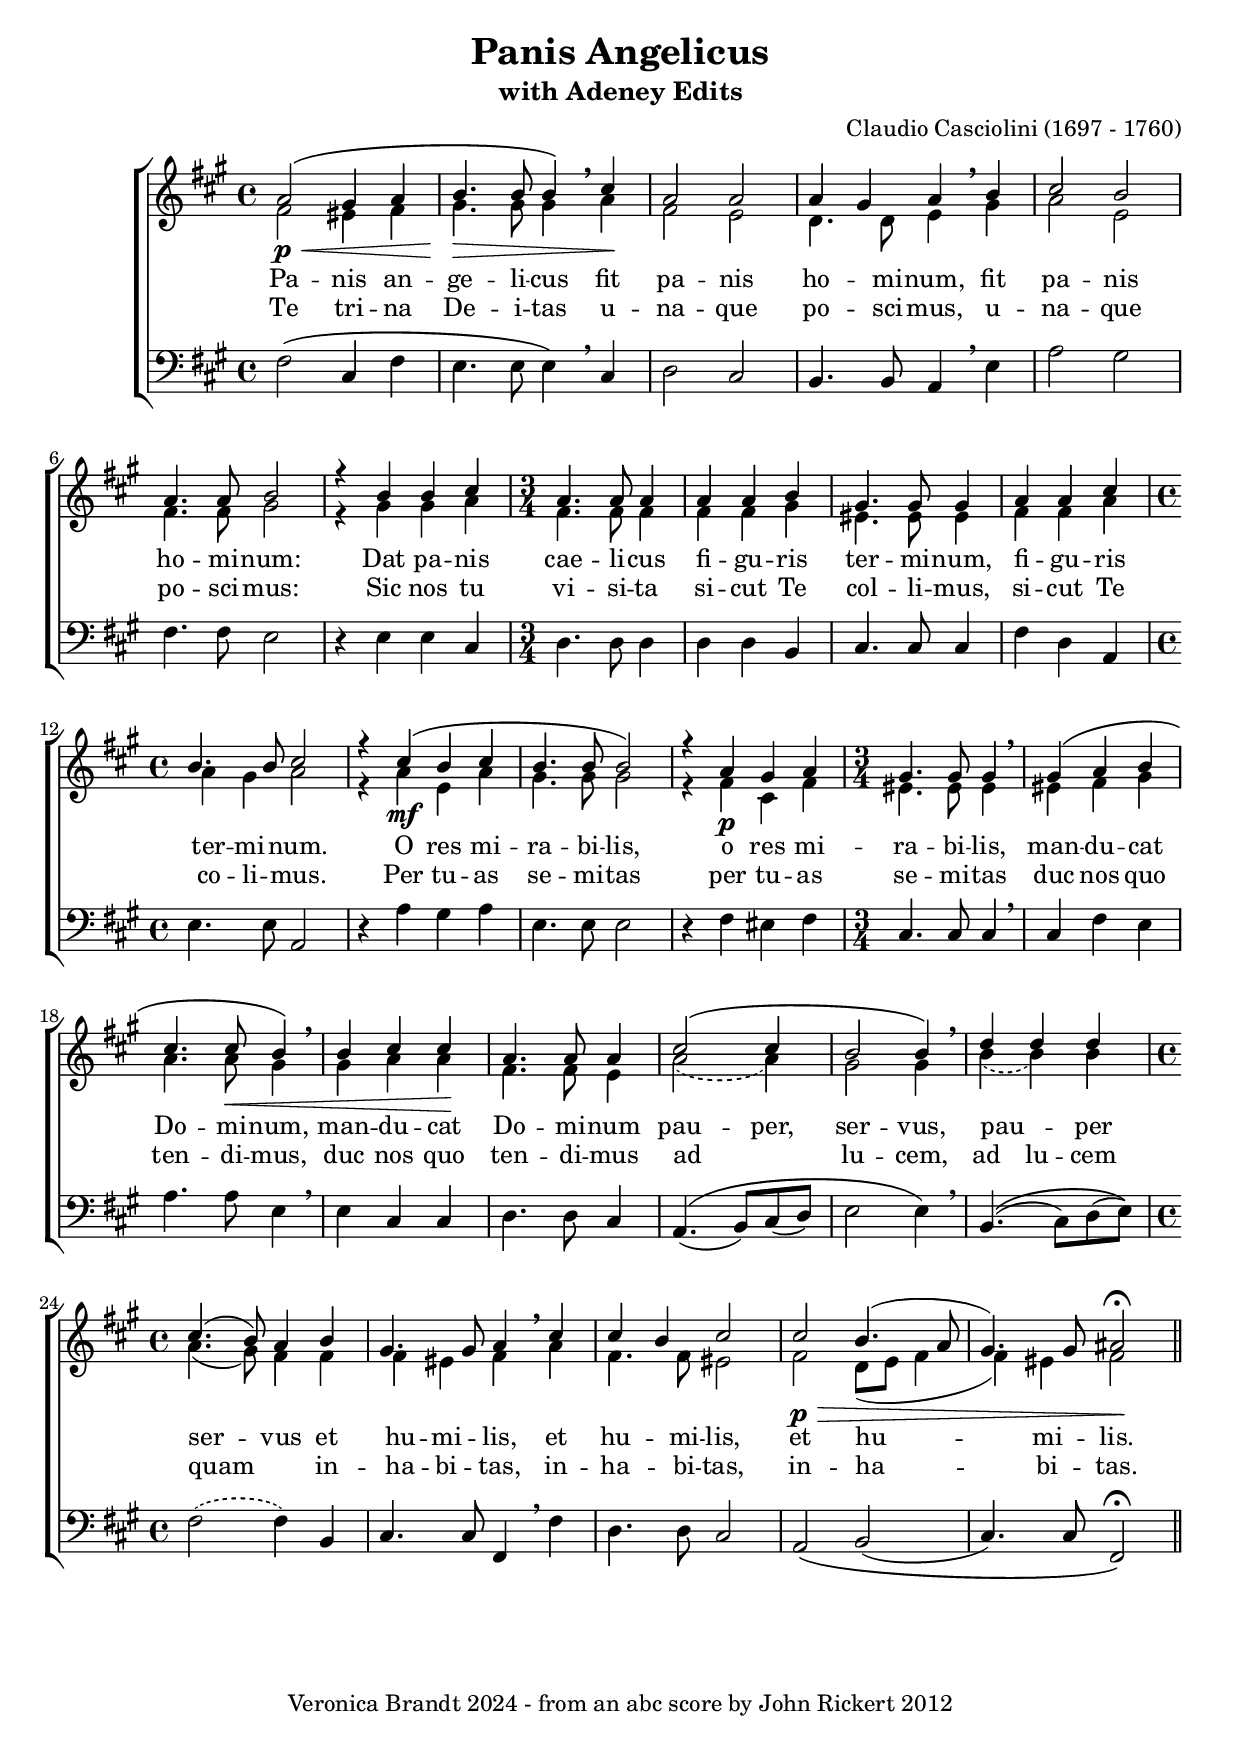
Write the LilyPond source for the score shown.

\version "2.18.0"
\paper {
 system-count = #5
}
\header {
	editor = "Padre Giuseppe Baini (1775 - 1844)"
        composer = "Claudio Casciolini (1697 - 1760)"
	crossRefNumber = "1"
	footnotes = ""
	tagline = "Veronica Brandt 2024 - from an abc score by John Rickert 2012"
	title = "Panis Angelicus"
        subtitle = "with Adeney Edits"
}
wordsBVA = \lyricmode {
Pa -- nis an -- ge -- li -- cus fit pa -- nis ho -- mi -- num, fit pa -- nis 
ho -- mi -- num: Dat pa -- nis cae -- li -- cus fi -- gu -- ris ter -- mi -- num,  
fi -- gu -- ris ter -- mi -- num. O res mi -- ra -- bi -- lis,  
o res mi -- ra -- bi -- lis, man -- du -- cat Do -- mi -- num, man -- du -- cat  
Do -- mi -- num pau -- per, ser -- vus, pau _ -- per ser -- vus et  
hu -- mi -- lis, et hu -- mi -- lis, et hu -- mi -- lis.  
}
wordsBVB = \lyricmode {
Te tri -- na De -- i -- tas u -- na -- que po -- sci -- mus, u -- na -- que 
po -- sci -- mus: Sic nos tu vi -- si -- ta si -- cut Te col -- li -- mus,  
si -- cut Te co -- li -- mus. Per tu -- as se -- mi -- tas  
per tu -- as se -- mi -- tas duc nos quo ten -- di -- mus, duc nos quo  
ten -- di -- mus ad _ lu -- cem, ad lu -- cem quam _ in --  
ha -- bi -- tas, in -- ha -- bi -- tas, in -- ha -- bi -- tas.  
}
voiceB =  {
\set Score.defaultBarType = ""
\set Score.automaticBars = ##f
\clef treble
 g'2\p\<\(    fis'4    g'4    \bar "|"
 a'4.\>    a'8    a'4\)  \breathe  b'4\!    \bar "|" 
 g'2    g'2    \bar "|" 
 g'4    fis'4    g'4 \breathe   a'4    \bar "|"  
 b'2    a'2  \bar "|"  
 g'4. g'8    a'2    \bar "|"  
 r4   a'4    a'4    b'4    \bar "|"  
\time 3/4 g'4. g'8    g'4    \bar "|"  
 g'4  g'4    a'4    \bar "|"  
 fis'4. fis'8    fis'4  \bar "|" 
 g'4    g'4    b'4    \bar "|"  
\time 4/4 a'4.    a'8    b'2  \bar "|"  
 r4   b'4\mf\(    a'4    b'4    \bar "|"  
 a'4.    a'8    a'2\)  \bar "|"   
 r4   g'4    fis'4    g'4    \bar "|"  
\time 3/4 fis'4.    fis'8    fis'4 \breathe   \bar "|"   
 fis'4\(    g'4    a'4    \bar "|"  
 b'4.    b'8\<    a'4\) \breathe    \bar "|"  
 a'4  b'4  b'4\!    \bar "|"  
 g'4.    g'8    g'4    \bar "|"  
 b'2\(  b'4  \bar "|"   
a'2    a'4\) \breathe    \bar "|"  
 c''4  c''  c''4    \bar "|"  
\time 4/4 b'4.(   a'8)  g'4  a'4  \bar "|"  
 fis'4.    fis'8    g'4 \breathe   b'4    \bar "|"  
 b'4    a'4    b'2 \bar "|"  
 b'2\p\>    a'4. (   g'8  \bar "|"  
 fis'4.  -)   fis'8  gis'2\fermata\! \bar "||"
}
voiceC =  {
\clef "treble"
 % for MIDI reasons
 e'2    dis'4    e'4    \bar "|"   fis'4.    fis'8    fis'4 \breathe   g'4    \bar "|"  
 e'2    d'2    \bar "|"   c'4.    c'8    d'4 \breathe   fis'4    \bar "|"   g'2    d'2  
\bar "|"   e'4.    e'8    fis'2    \bar "|"  
 r4   fis'4    fis'4    g'4    
\bar "|"   e'4.    e'8    e'4    \bar "|"   e'4    e'4    fis'4    \bar "|"   
dis'4.    dis'8    dis'4    \bar "|"   e'4    e'4    g'4    \bar "|"   g'4    
fis'4    g'2    \bar "|"  
 r4   g'4  d'4    g'4    \bar "|"   fis'4.    fis'8 
   fis'2  \bar "|"  
 r4   e'4\p    b4    e'4    \bar "|"   dis'4.    dis'8    
dis'4  \breathe  \bar "|"   dis'4    e'4    fis'4    \bar "|"   g'4.    g'8    fis'4   \breathe
\bar "|"   fis'4    g'4    g'4    \bar "|"   
e'4.    e'8    d'4    \bar "|"   
\set melismaBusyProperties = #'()
        \slurDashed
g'2  (  g'4 )   \bar "|"   fis'2    fis'4  \breathe  \bar "|"   
a'4 ( a' )  a'4    \bar "|"   
\slurSolid
 \unset melismaBusyProperties
g'4. (   fis'8  -)   e'4    e'4    \bar "|"   
e'4    dis'4    e'4 \breathe   g'4  
\bar "|"   e'4.    e'8    dis'2  \bar "|"   e'2    c'8 (   d'8    e'4 
\bar "|"   e'4  -)   dis'4  e'2
}
voiceD =  {
\clef "bass"
 e''2\(    b'4    e''4    \bar "|"   d''4.    d''8    d''4\) \breathe    b'4    \bar "|"   
c''2    b'2    \bar "|"   a'4.    a'8    g'4  \breathe  d''4    \bar "|"   g''2    
fis''2  \bar "|"   e''4.    e''8    d''2    \bar "|"   r4   d''4    d''4    b'4 
   \bar "|"   c''4.    c''8    c''4    \bar "|"   c''4    c''4    a'4    
\bar "|"   b'4.    b'8    b'4    \bar "|"   e''4    c''4    g'4    \bar "|"   
d''4.    d''8    g'2    \bar "|"  
 r4   g''4    fis''4    g''4    \bar "|"   
d''4.    d''8    d''2  \bar "|"  
 r4   e''4    dis''4    e''4    \bar "|"   
b'4.    b'8    b'4  \breathe  \bar "|"   b'4    e''4    d''4    \bar "|"   g''4.    
g''8    d''4  \breathe  \bar "|"   d''4    b'4    b'4    \bar "|"   c''4.    c''8    
b'4    \bar "|"   g'4.\( (   a'8  -)   b'8 (   c''8  -)   \bar "|"   d''2    d''4\) 
 \breathe  \bar "|"   a'4.\( (   b'8  -)   c''8 (   d''8\)  -) \bar "|" 
\set melismaBusyProperties = #'()
        \slurDashed
e''2  (  e''4 )   a'4    \bar "|"   
\slurSolid
 \unset melismaBusyProperties
b'4.    b'8    e'4 \breathe    e''4    \bar "|"   
c''4.    c''8    b'2   \bar "|"   
g'2\(    a'2 (   \bar "|"   b'4.) b'8 e'2\)\fermata 
}
voicedefault =  {
\set Score.defaultBarType = ""

 %  Time
 \time 4/4 %  Tempo
 % %staves [(1 2) 3]
 %  Key 
 \key e \minor %  Parentheses mean to tie the notes together

}

\score{
\transpose g a
 \new ChoirStaff
    <<
     \new Staff = "troubles" <<
      \set Staff.midiInstrument = #"choir aahs"
        \new Voice = "sopranos" \with {
midiMinimumVolume = #0.7
midiMaximumVolume = #1.0
} {
            \voiceOne
	    \voicedefault
	    \voiceB 
	}
        \new Voice = "altos"  \with {
midiMinimumVolume = #0.7
midiMaximumVolume = #1.0
}{
            \voiceTwo
	    \voicedefault
	    \voiceC 
	}
      >>
      \new Lyrics = "altos"
      \new Lyrics = "nextverse"
     \new Staff = "bottoms" <<
      \set Staff.midiInstrument = #"choir aahs"
       \new Voice = "deeps"  \with {
midiMinimumVolume = #0.7
midiMaximumVolume = #1.0
}{
	    \voicedefault
\transpose c'' c {
	    \voiceD } 
	}
     >>
  \context Lyrics = "altos" \lyricsto "altos" \wordsBVA
  \context Lyrics = "nextverse" \lyricsto "altos" \wordsBVB
    >>
	\layout {
	}
	\midi {
         \context {
           \Staff
           \remove "Staff_performer"
         }
         \context {
           \Voice
           \consists "Staff_performer"
         }
        \tempo 4 = 80
        }
}
